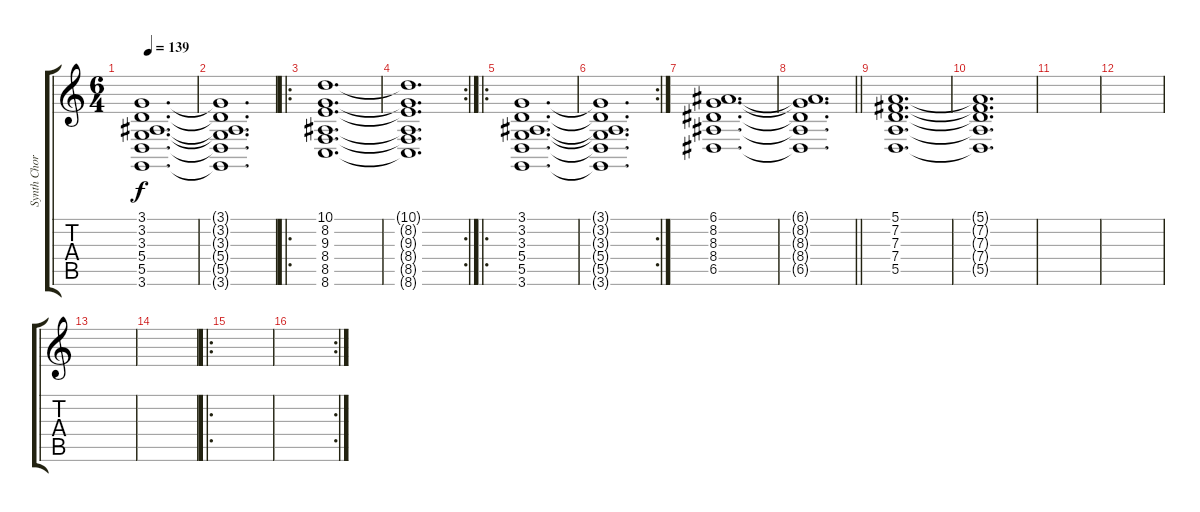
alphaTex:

\track ("Synth Chords (Rick Wright)" "Synth Chor") {instrument stringensemble1}
\staff {score tabs}
\tuning (E4 B3 G3 D3 A2 E2) {hide}
\ts (6 4)
\tempo 139
\clef g2
\ks c
(3.1{t} 3.2{t} 3.3{t} 5.4{t} 5.5{t} 3.6{t}).1{d dy f} |
(3.1{t} 3.2{t} 3.3{t} 5.4{t} 5.5{t} 3.6{t}).1{d} |
\ro
(10.1 8.2 9.3 8.4 8.5 8.6).1{d} |
\rc 2
(10.1{t} 8.2{t} 9.3{t} 8.4{t} 8.5{t} 8.6{t}).1{d} |
\ro
(3.1 3.2 3.3 5.4 5.5 3.6).1{d} |
\rc 2
(3.1{t} 3.2{t} 3.3{t} 5.4{t} 5.5{t} 3.6{t}).1{d} |
(6.1 8.2 8.3 8.4 6.5).1{d} |
\barLineRight lightlight
(6.1{t} 8.2{t} 8.3{t} 8.4{t} 6.5{t}).1{d} |
(5.1 7.2 7.3 7.4 5.5).1{d} |
(5.1{t} 7.2{t} 7.3{t} 7.4{t} 5.5{t}).1{d} |
|
|
|
|
\ro
|
\rc 2
